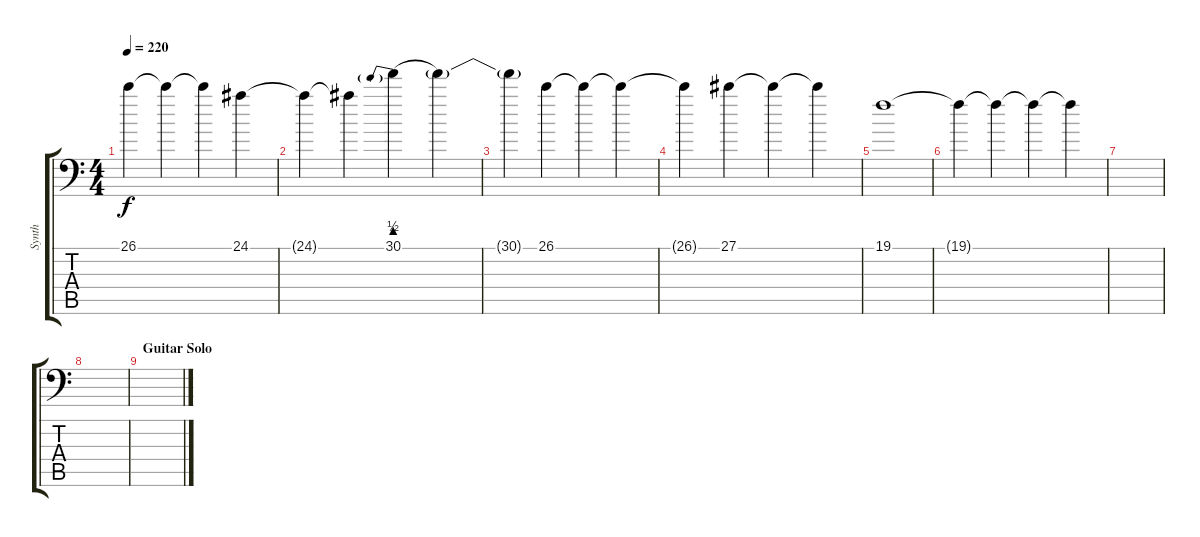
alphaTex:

\track ("Synth" "Synth") {instrument lead2sawtooth}
\staff {score tabs}
\tuning (Bb3 F3 Db3 Ab2 Eb2 Bb1) {hide}
\ts (4 4)
\tempo 220
\clef f4
\ks c
26.1.4{dy f} 26.1{t}.4 26.1{t}.4 24.1.4 |
24.1{t}.4 24.1{t}.4 30.1{be (prebend 0 2 60 2)}.4 30.1{t}.4 |
30.1{t}.4 26.1.4 26.1{t}.4 26.1{t}.4 |
26.1{t}.4 27.1.4 27.1{t}.4 27.1{t}.4 |
19.1.1 |
19.1{t}.4 19.1{t}.4 19.1{t}.4 19.1{t}.4 |
|
|
\section ("" "Guitar Solo")
